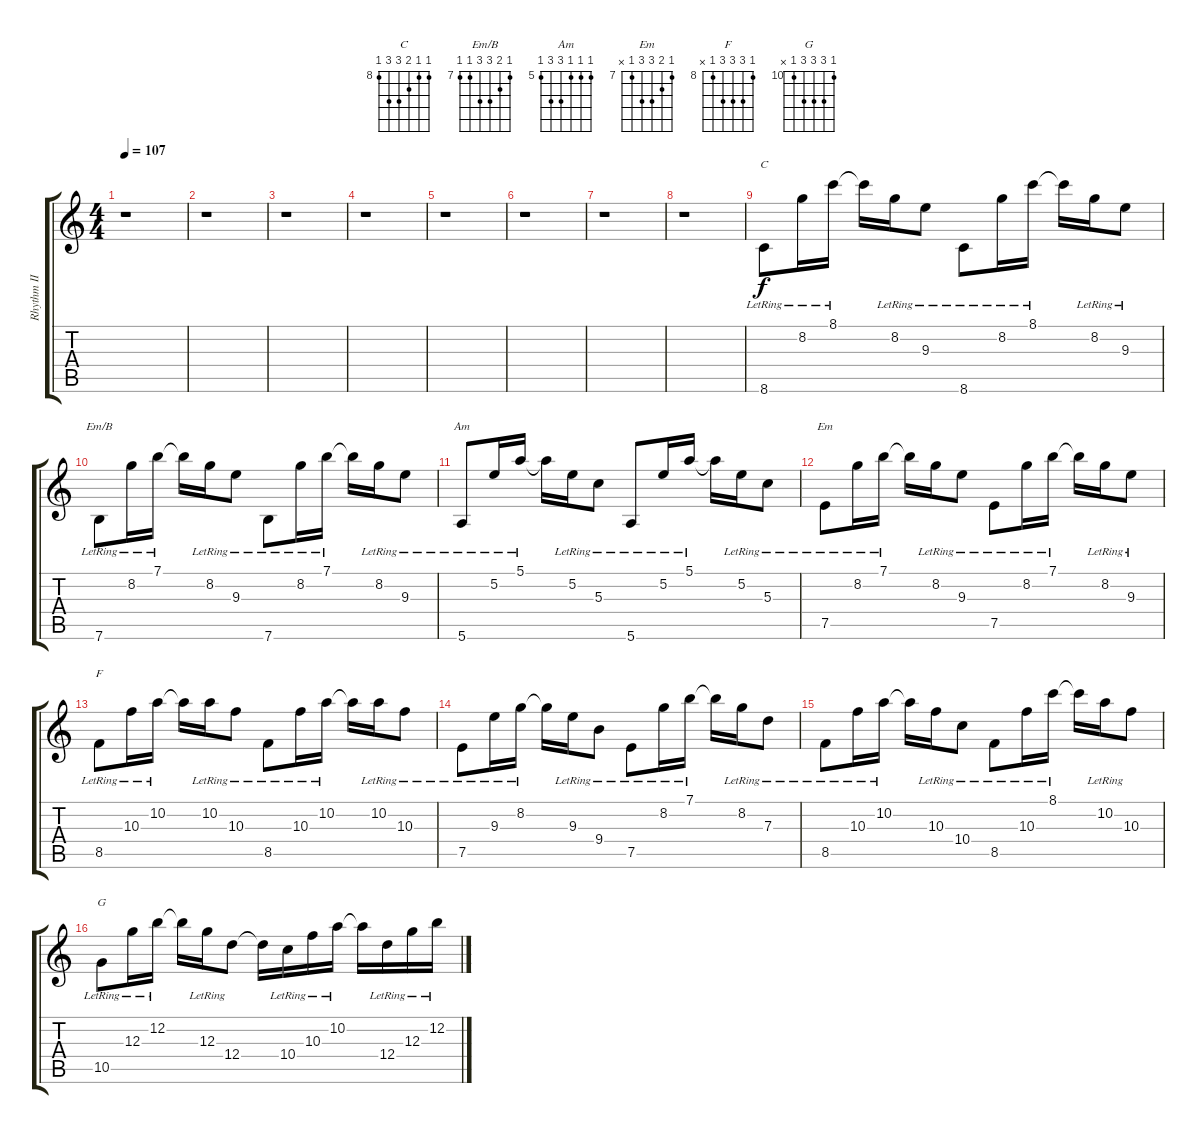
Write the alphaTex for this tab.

\track ("Rhythm II" "Rhythm II") {instrument acousticguitarsteel}
\staff {score tabs}
\tuning (E4 B3 G3 D3 A2 E2) {hide}
\chord ("C" 8 8 9 10 10 8) {firstfret 8}
\chord ("Em/B" 7 8 9 9 7 7) {firstfret 7}
\chord ("Am" 5 5 5 7 7 5) {firstfret 5}
\chord ("Em" 7 8 9 9 7 x) {firstfret 7}
\chord ("F" 8 10 10 10 8 x) {firstfret 8}
\chord ("G" 10 12 12 12 10 x) {firstfret 10}
\ts (4 4)
\tempo 107
\clef g2
\ks c
r.1{dy f} |
r.1 |
r.1 |
r.1 |
r.1 |
r.1 |
r.1 |
r.1 |
8.6{lr}.8{ch "C"} 8.2{lr}.16 8.1{lr}.16 8.1{t}.16 8.2{lr}.16 9.3{lr}.8 8.6{lr}.8 8.2{lr}.16 8.1{lr}.16 8.1{t}.16 8.2{lr}.16 9.3{lr}.8 |
7.6{lr}.8{ch "Em/B"} 8.2{lr}.16 7.1{lr}.16 7.1{t}.16 8.2{lr}.16 9.3{lr}.8 7.6{lr}.8 8.2{lr}.16 7.1{lr}.16 7.1{t}.16 8.2{lr}.16 9.3{lr}.8 |
5.6{lr}.8{ch "Am"} 5.2{lr}.16 5.1{lr}.16 5.1{t}.16 5.2{lr}.16 5.3{lr}.8 5.6{lr}.8 5.2{lr}.16 5.1{lr}.16 5.1{t}.16 5.2{lr}.16 5.3{lr}.8 |
7.5{lr}.8{ch "Em"} 8.2{lr}.16 7.1{lr}.16 7.1{t}.16 8.2{lr}.16 9.3{lr}.8 7.5{lr}.8 8.2{lr}.16 7.1{lr}.16 7.1{t}.16 8.2{lr}.16 9.3{lr}.8 |
8.5{lr}.8{ch "F"} 10.3{lr}.16 10.2{lr}.16 10.2{t}.16 10.2{lr}.16 10.3{lr}.8 8.5{lr}.8 10.3{lr}.16 10.2{lr}.16 10.2{t}.16 10.2{lr}.16 10.3{lr}.8 |
7.5{lr}.8 9.3{lr}.16 8.2{lr}.16 8.2{t}.16 9.3{lr}.16 9.4{lr}.8 7.5{lr}.8 8.2{lr}.16 7.1{lr}.16 7.1{t}.16 8.2{lr}.16 7.3{lr}.8 |
8.5{lr}.8 10.3{lr}.16 10.2{lr}.16 10.2{t}.16 10.3{lr}.16 10.4{lr}.8 8.5{lr}.8 10.3{lr}.16 8.1{lr}.16 8.1{t}.16 10.2{lr}.16 10.3{lr}.8 |
10.5{lr}.8{ch "G"} 12.3{lr}.16 12.2{lr}.16 12.2{t}.16 12.3{lr}.16 12.4{lr}.8 12.4{t}.16 10.4{lr}.16 10.3{lr}.16 10.2{lr}.16 10.2{t}.16 12.4{lr}.16 12.3{lr}.16 12.2{lr}.16
